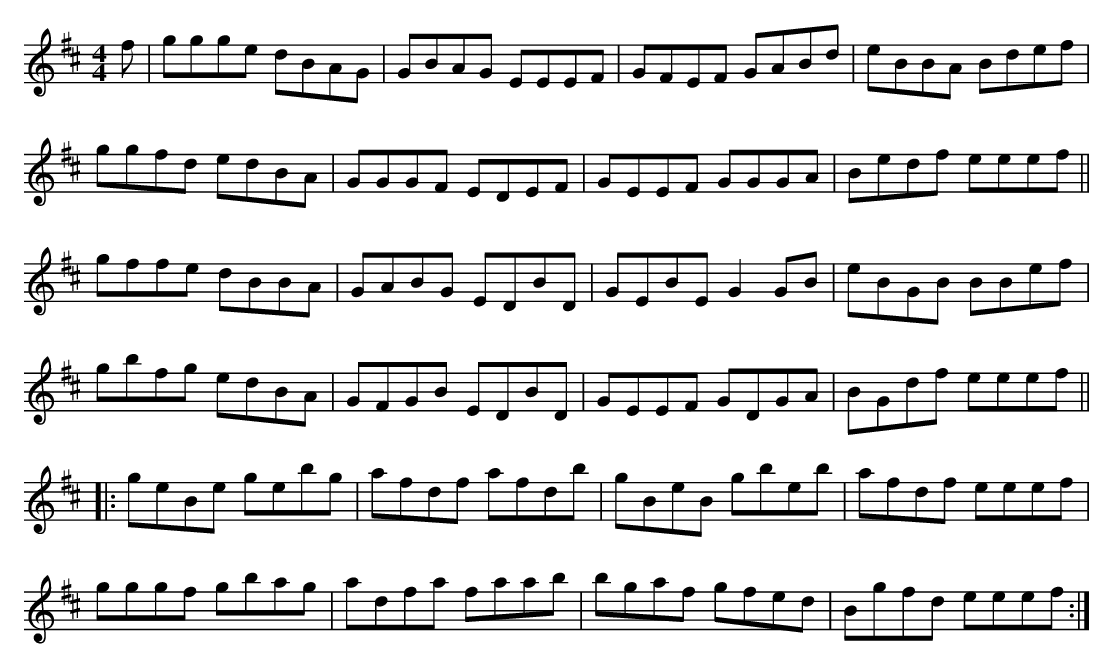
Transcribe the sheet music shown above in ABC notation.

X:1
M:4/4
K:Edor
f|ggge dBAG|GBAG EEEF|GFEF GABd|eBBA Bdef|
ggfd edBA|GGGF EDEF|GEEF GGGA|Bedf eeef||
gffe dBBA|GABG EDBD|GEBE G2 GB|eBGB BBef|
gbfg edBA|GFGB EDBD|GEEF GDGA|BGdf eeef||
|:geBe gebg|afdf afdb|gBeB gbeb|afdf eeef|
gggf gbag|adfa faab|bgaf gfed|Bgfd eeef:|
